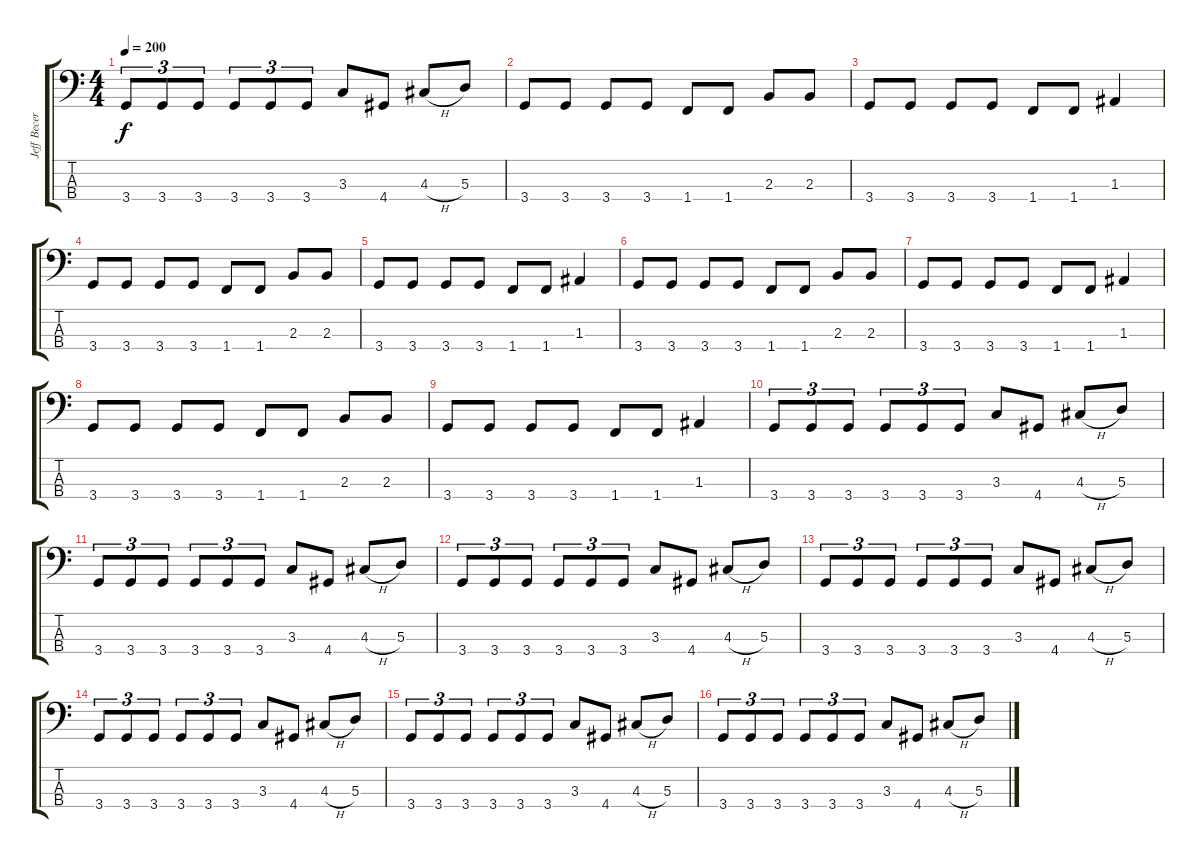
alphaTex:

\track ("Jeff Becerra" "Jeff Becer") {instrument electricbassfinger}
\staff {score tabs}
\tuning (G2 D2 A1 E1) {hide}
\ts (4 4)
\tempo 200
\clef f4
\ks c
3.4.8{tu (3 2) dy f} 3.4.8{tu (3 2)} 3.4.8{tu (3 2)} 3.4.8{tu (3 2)} 3.4.8{tu (3 2)} 3.4.8{tu (3 2)} 3.3.8 4.4.8 4.3{h}.8 5.3.8 |
3.4.8 3.4.8 3.4.8 3.4.8 1.4.8 1.4.8 2.3.8 2.3.8 |
3.4.8 3.4.8 3.4.8 3.4.8 1.4.8 1.4.8 1.3.4 |
3.4.8 3.4.8 3.4.8 3.4.8 1.4.8 1.4.8 2.3.8 2.3.8 |
3.4.8 3.4.8 3.4.8 3.4.8 1.4.8 1.4.8 1.3.4 |
3.4.8 3.4.8 3.4.8 3.4.8 1.4.8 1.4.8 2.3.8 2.3.8 |
3.4.8 3.4.8 3.4.8 3.4.8 1.4.8 1.4.8 1.3.4 |
3.4.8 3.4.8 3.4.8 3.4.8 1.4.8 1.4.8 2.3.8 2.3.8 |
3.4.8 3.4.8 3.4.8 3.4.8 1.4.8 1.4.8 1.3.4 |
3.4.8{tu (3 2)} 3.4.8{tu (3 2)} 3.4.8{tu (3 2)} 3.4.8{tu (3 2)} 3.4.8{tu (3 2)} 3.4.8{tu (3 2)} 3.3.8 4.4.8 4.3{h}.8 5.3.8 |
3.4.8{tu (3 2)} 3.4.8{tu (3 2)} 3.4.8{tu (3 2)} 3.4.8{tu (3 2)} 3.4.8{tu (3 2)} 3.4.8{tu (3 2)} 3.3.8 4.4.8 4.3{h}.8 5.3.8 |
3.4.8{tu (3 2)} 3.4.8{tu (3 2)} 3.4.8{tu (3 2)} 3.4.8{tu (3 2)} 3.4.8{tu (3 2)} 3.4.8{tu (3 2)} 3.3.8 4.4.8 4.3{h}.8 5.3.8 |
3.4.8{tu (3 2)} 3.4.8{tu (3 2)} 3.4.8{tu (3 2)} 3.4.8{tu (3 2)} 3.4.8{tu (3 2)} 3.4.8{tu (3 2)} 3.3.8 4.4.8 4.3{h}.8 5.3.8 |
3.4.8{tu (3 2)} 3.4.8{tu (3 2)} 3.4.8{tu (3 2)} 3.4.8{tu (3 2)} 3.4.8{tu (3 2)} 3.4.8{tu (3 2)} 3.3.8 4.4.8 4.3{h}.8 5.3.8 |
3.4.8{tu (3 2)} 3.4.8{tu (3 2)} 3.4.8{tu (3 2)} 3.4.8{tu (3 2)} 3.4.8{tu (3 2)} 3.4.8{tu (3 2)} 3.3.8 4.4.8 4.3{h}.8 5.3.8 |
3.4.8{tu (3 2)} 3.4.8{tu (3 2)} 3.4.8{tu (3 2)} 3.4.8{tu (3 2)} 3.4.8{tu (3 2)} 3.4.8{tu (3 2)} 3.3.8 4.4.8 4.3{h}.8 5.3.8
